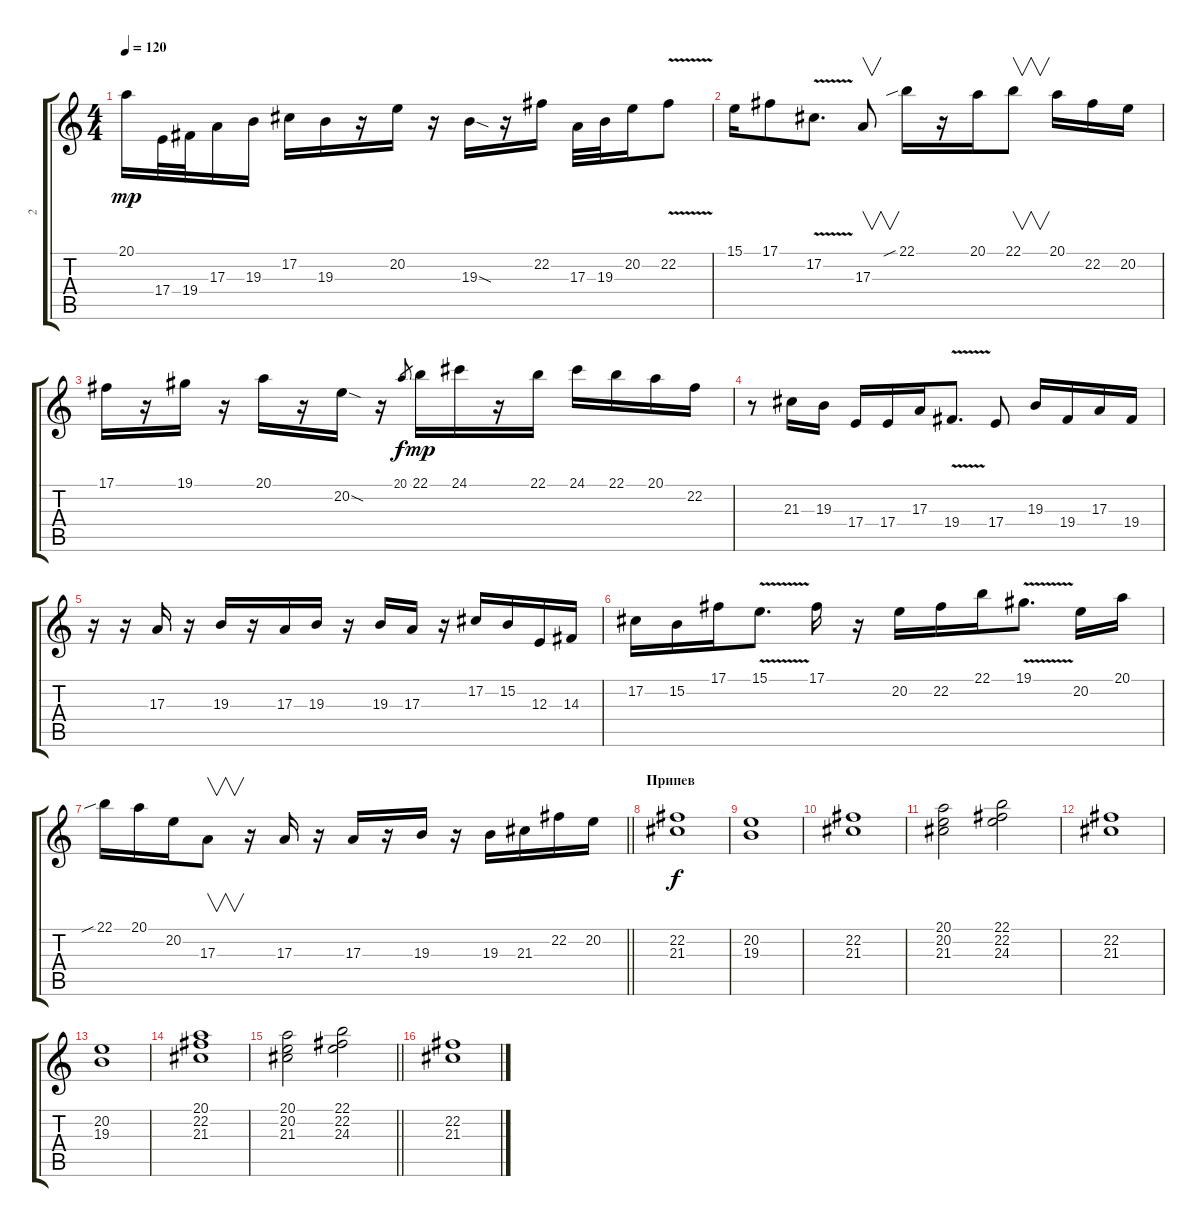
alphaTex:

\track ("2" "2") {instrument stringensemble2}
\staff {score tabs}
\tuning (Db4 Ab3 E3 B2 Gb2 Db2) {hide}
\ts (4 4)
\tempo 120
\clef g2
\ks c
20.1{t}.16{dy mp} 17.4.32 19.4.32 17.3.16 19.3.16 17.2.16 19.3.16 r.16 20.2.16 r.16 19.3{sod}.16 r.16 22.2.16 17.3.32 19.3.32 20.2.16 22.2{v}.8 |
15.1.16 17.1.8 17.2{v}.8{d} 17.3.8{v} 22.1{sib}.16 r.16 20.1.16 22.1.8{v} 20.1.16 22.2.16 20.2.16 |
17.1.16 r.16 19.1.16 r.16 20.1.16 r.16 20.2{sod}.16 r.16 20.1.8{gr dy f} 22.1.16{dy mp} 24.1.16 r.16 22.1.16 24.1.16 22.1.16 20.1.16 22.2.16 |
r.8 21.3.16 19.3.16 17.4.16 17.4.16 17.3.16 19.4{v}.8{d} 17.4.8 19.3.16 19.4.16 17.3.16 19.4.16 |
r.16 r.16 17.3.16 r.16 19.3.16 r.16 17.3.16 19.3.16 r.16 19.3.16 17.3.16 r.16 17.2.16 15.2.16 12.3.16 14.3.16 |
17.2.16 15.2.16 17.1.16 15.1{v}.8{d} 17.1.16 r.16 20.2.16 22.2.16 22.1.16 19.1{v}.8{d} 20.2.16 20.1.16 |
\barLineRight lightlight
22.1{sib}.16 20.1.16 20.2.16 17.3.8{v} r.16 17.3.16 r.16 17.3.16 r.16 19.3.16 r.16 19.3.16 21.3.16 22.2.16 20.2.16 |
\section ("" "Припев")
(22.2 21.3).1{dy f volume 7 instrument stringensemble2} |
(20.2 19.3).1 |
(22.2 21.3).1 |
(20.1 20.2 21.3).2 (22.1 22.2 24.3).2 |
(22.2 21.3).1 |
(20.2 19.3).1 |
(20.1 22.2 21.3).1 |
\barLineRight lightlight
(20.1 20.2 21.3).2 (22.1 22.2 24.3).2 |
(22.2 21.3).1
